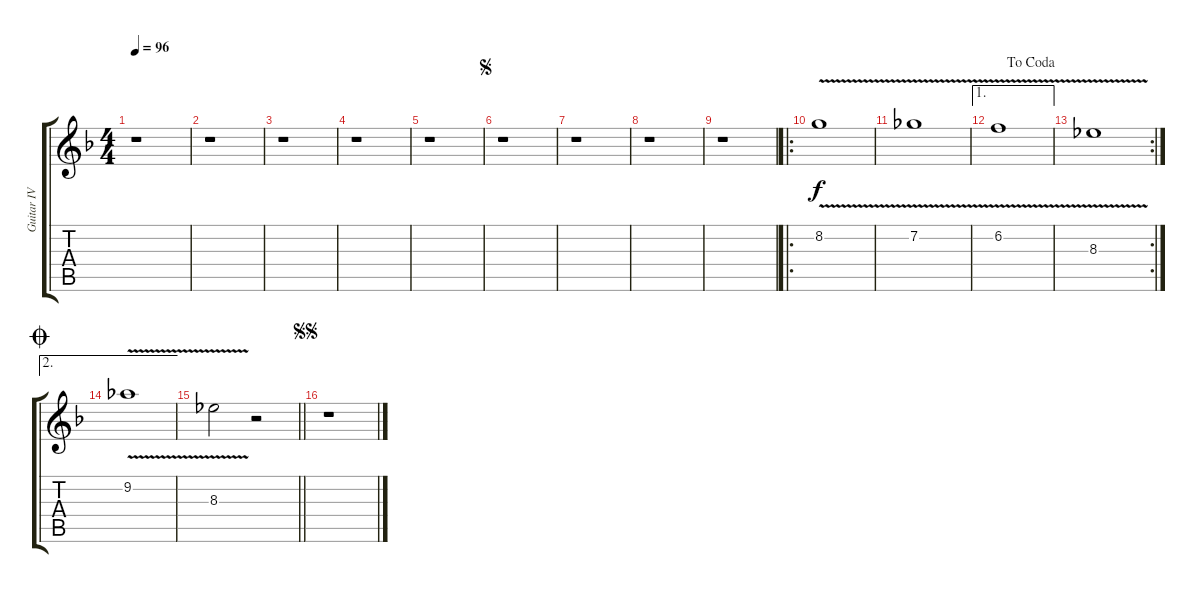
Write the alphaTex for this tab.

\track ("Guitar IV" "Guitar IV") {instrument distortionguitar}
\staff {score tabs}
\tuning (E4 B3 G3 D3 A2 D2) {hide}
\ts (4 4)
\tempo 96
\clef g2
\ks f
r.1{dy f instrument distortionguitar} |
r.1 |
r.1 |
r.1 |
r.1 |
\jump segno
r.1 |
r.1 |
r.1 |
r.1 |
\ro
8.2{v}.1 |
7.2{v}.1 |
\ae 1
\jump dacoda
6.2{v}.1 |
\rc 2
8.3{v}.1 |
\ae 2
\jump coda
9.2{v}.1 |
\barLineRight lightlight
8.3{v}.2 r.2 |
\jump segnosegno
r.1
